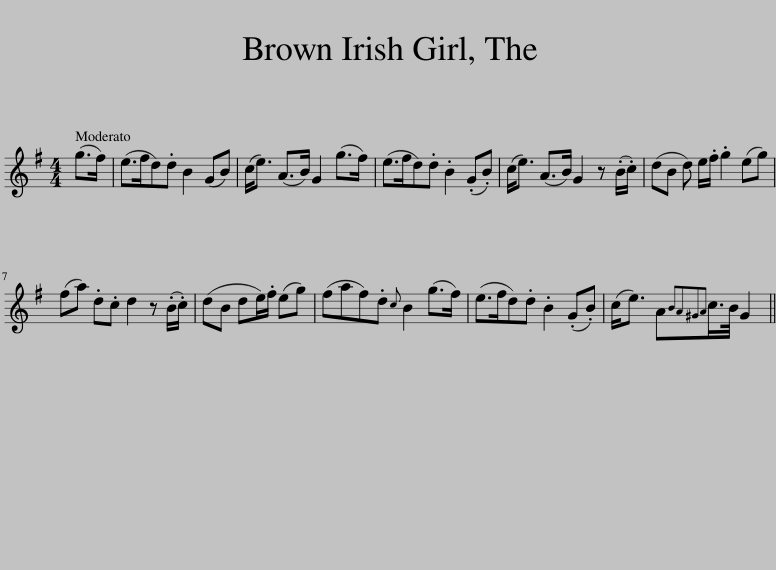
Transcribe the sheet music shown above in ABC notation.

X:1
L:1/8
M:4/4
I:linebreak $
K:G
V:1 treble
V:1
 (g>f) | (e>fd).d B2 (GB) | (c<e) (A>B) G2 (g>f) | (e>fd).d .B2 (.G.B) | (c<e) (A>B) G2 z (.B/.c/) | %5
 (dB d) e/.f/ .g2 (eg) |$ (fa) .d.c d2 z (.B/.c/) | (dB de/).f/ (eg) | (faf).d{c} B2 (g>f) | (e>fd).d .B2 (.G.B) | %10
 (c<e) A{BA^GA}c/>B/ G2 || %11
